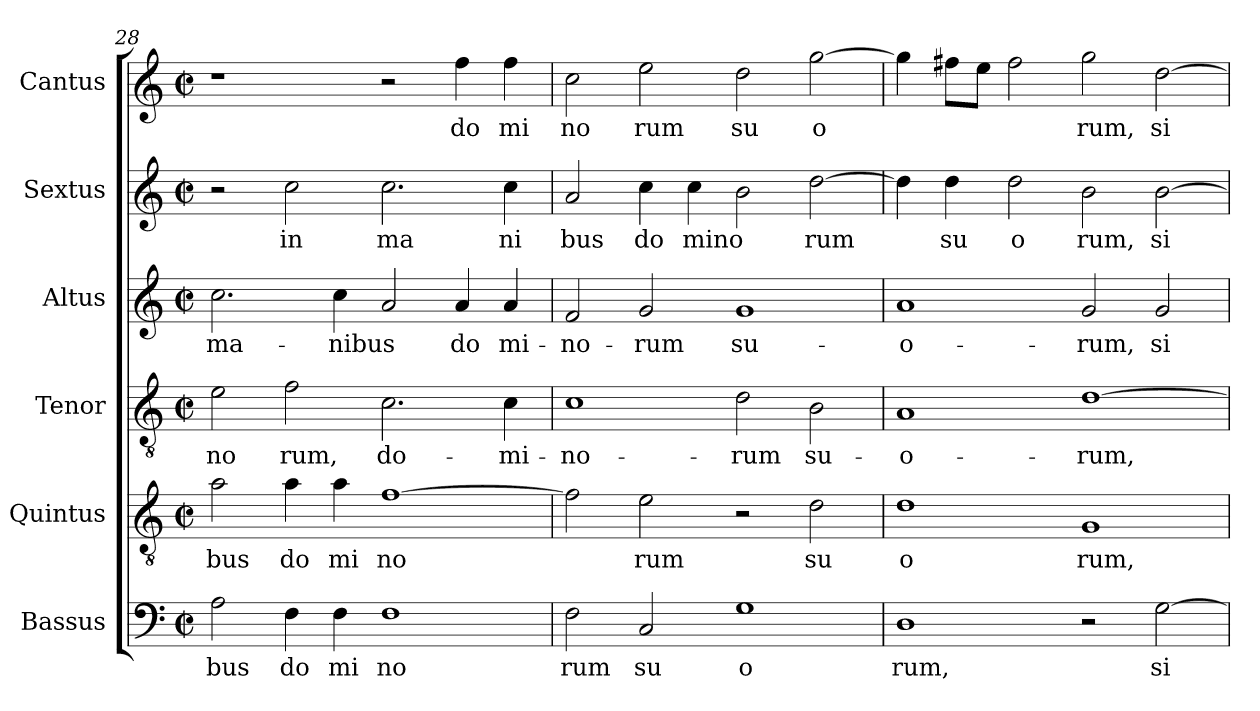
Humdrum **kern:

**kern	**text	**kern	**text	**kern	**text	**kern	**text	**kern	**text	**kern	**text
*part6	*part6	*part5	*part5	*part4	*part4	*part3	*part3	*part2	*part2	*part1	*part1
*staff6	*staff6	*staff5	*staff5	*staff4	*staff4	*staff3	*staff3	*staff2	*staff2	*staff1	*staff1
*I"Bassus	*	*I"Quintus	*	*I"Tenor	*	*I"Altus	*	*I"Sextus	*	*I"Cantus	*
!!LO:LB:g=z
*clefF4	*	*clefGv2	*	*clefGv2	*	*clefG2	*	*clefG2	*	*clefG2	*
*M2/2	*	*M2/2	*	*M2/2	*	*M2/2	*	*M2/2	*	*M2/2	*
*met(c|)	*	*met(c|)	*	*met(c|)	*	*met(c|)	*	*met(c|)	*	*met(c|)	*
=28	=28	=28	=28	=28	=28	=28	=28	=28	=28	=28	=28
!	!LO:LY:b:cj	!	!LO:LY:b:cj	!	!LO:LY:b:cj	!	!LO:LY:b:cj	!	!	!	!
2A\	-bus	2a\	-bus	2e\	-no	2.cc\	ma-	2r	.	1r	.
!	!LO:LY:b:cj	!	!LO:LY:b:cj	!	!LO:LY:b:cj	!	!	!	!LO:LY:b:cj	!	!
4F\	do	4a\	do	2f\	rum,	.	.	2cc\	in	.	.
!	!LO:LY:b:cj	!	!LO:LY:b:cj	!	!	!	!LO:LY:b	!	!	!	!
4F\	mi	4a\	mi	.	.	4cc\	-nibus	.	.	.	.
!	!LO:LY:b:cj	!	!LO:LY:b:cj	!	!LO:LY:b:cj	!	!	!	!LO:LY:b:cj	!	!
1F	no	[>1f	no	2.c\	do-	2a/	.	2.cc\	ma	2r	.
!	!	!	!	!	!	!	!LO:LY:b:cj	!	!	!	!LO:LY:b:cj
.	.	.	.	.	.	4a/	do	.	.	4ff\	do
!	!	!	!	!	!LO:LY:b:cj	!	!LO:LY:b:cj	!	!LO:LY:b:cj	!	!LO:LY:b:cj
.	.	.	.	4c\	-mi-	4a/	mi-	4cc\	ni	4ff\	mi
=29	=29	=29	=29	=29	=29	=29	=29	=29	=29	=29	=29
!	!LO:LY:b:cj	!	!	!	!LO:LY:b:cj	!	!LO:LY:b:cj	!	!LO:LY:b:cj	!	!LO:LY:b:cj
2F\	rum	2f\]	.	1c	-no-	2f/	-no-	2a/	bus	2cc\	no
!	!LO:LY:b:cj	!	!LO:LY:b:cj	!	!	!	!LO:LY:b:cj	!	!LO:LY:b:cj	!	!LO:LY:b:cj
2C/	su	2e\	rum	.	.	2g/	-rum	4cc\	do	2ee\	rum
!	!	!	!	!	!	!	!	!	!LO:LY:b:cj	!	!
.	.	.	.	.	.	.	.	4cc\	mino	.	.
!	!LO:LY:b:cj	!	!	!	!LO:LY:b:cj	!	!LO:LY:b:cj	!	!	!	!LO:LY:b:cj
1G	o	2r	.	2d\	-rum	1g	su-	2b\	.	2dd\	su
!	!	!	!LO:LY:b:cj	!	!LO:LY:b:cj	!	!	!	!LO:LY:b	!	!LO:LY:b:cj
.	.	2d\	su	2B\	su-	.	.	[>2dd\	rum	[>2gg\	o
=30	=30	=30	=30	=30	=30	=30	=30	=30	=30	=30	=30
!	!LO:LY:b:cj	!	!LO:LY:b:cj	!	!LO:LY:b:cj	!	!LO:LY:b:cj	!	!	!	!
1D	rum,	1d	o	1A	-o-	1a	-o-	4dd\]	.	4gg\]	.
!	!	!	!	!	!	!	!	!	!LO:LY:b:cj	!	!
.	.	.	.	.	.	.	.	4dd\	su	8ff#\L	.
.	.	.	.	.	.	.	.	.	.	8ee\J	.
!	!	!	!	!	!	!	!	!	!LO:LY:b:cj	!	!
.	.	.	.	.	.	.	.	2dd\	o	2ff#\	.
!	!	!	!LO:LY:b:cj	!	!LO:LY:b	!	!LO:LY:b:cj	!	!LO:LY:b:cj	!	!LO:LY:b:cj
2r	.	1G	rum,	[>1d	-rum,	2g/	-rum,	2b\	rum,	2gg\	rum,
!	!LO:LY:b:cj	!	!	!	!	!	!LO:LY:b:cj	!	!LO:LY:b:cj	!	!LO:LY:b:cj
[>2G\	si	.	.	.	.	2g/	si-	[>2b\	si	[>2dd\	si
=	=	=	=	=	=	=	=	=	=	=	=
*-	*-	*-	*-	*-	*-	*-	*-	*-	*-	*-	*-
